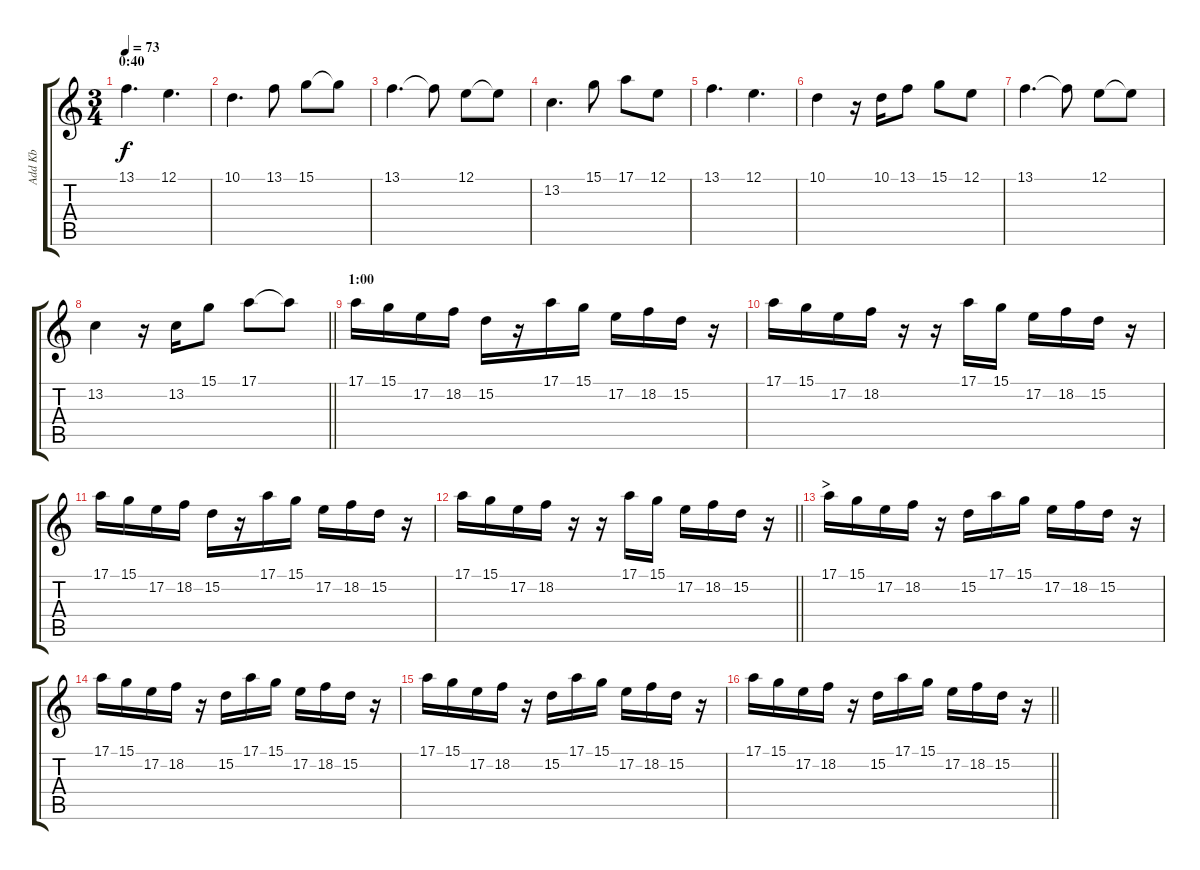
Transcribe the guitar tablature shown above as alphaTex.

\track ("Add Kb" "Add Kb") {instrument celesta}
\staff {score tabs}
\tuning (E4 B3 G3 D3 A2 E2) {hide}
\ts (3 4)
\section ("" "0:40")
\tempo 73
\clef g2
\ks c
13.1.4{d dy f} 12.1.4{d} |
10.1.4{d} 13.1.8 15.1.8 15.1{t}.8 |
13.1.4{d} 13.1{t}.8 12.1.8 12.1{t}.8 |
13.2.4{d} 15.1.8 17.1.8 12.1.8 |
13.1.4{d} 12.1.4{d} |
10.1.4 r.16 10.1.16 13.1.8 15.1.8 12.1.8 |
13.1.4{d} 13.1{t}.8 12.1.8 12.1{t}.8 |
\barLineRight lightlight
13.2.4 r.16 13.2.16 15.1.8 17.1.8 17.1{t}.8 |
\section ("" "1:00")
17.1.16 15.1.16 17.2.16 18.2.16 15.2.16 r.16 17.1.16 15.1.16 17.2.16 18.2.16 15.2.16 r.16 |
17.1.16 15.1.16 17.2.16 18.2.16 r.16 r.16 17.1.16 15.1.16 17.2.16 18.2.16 15.2.16 r.16 |
17.1.16 15.1.16 17.2.16 18.2.16 15.2.16 r.16 17.1.16 15.1.16 17.2.16 18.2.16 15.2.16 r.16 |
\barLineRight lightlight
17.1.16 15.1.16 17.2.16 18.2.16 r.16 r.16 17.1.16 15.1.16 17.2.16 18.2.16 15.2.16 r.16 |
\section ("" ">")
17.1.16 15.1.16 17.2.16 18.2.16 r.16 15.2.16 17.1.16 15.1.16 17.2.16 18.2.16 15.2.16 r.16 |
17.1.16 15.1.16 17.2.16 18.2.16 r.16 15.2.16 17.1.16 15.1.16 17.2.16 18.2.16 15.2.16 r.16 |
17.1.16 15.1.16 17.2.16 18.2.16 r.16 15.2.16 17.1.16 15.1.16 17.2.16 18.2.16 15.2.16 r.16 |
\barLineRight lightlight
17.1.16 15.1.16 17.2.16 18.2.16 r.16 15.2.16 17.1.16 15.1.16 17.2.16 18.2.16 15.2.16 r.16
